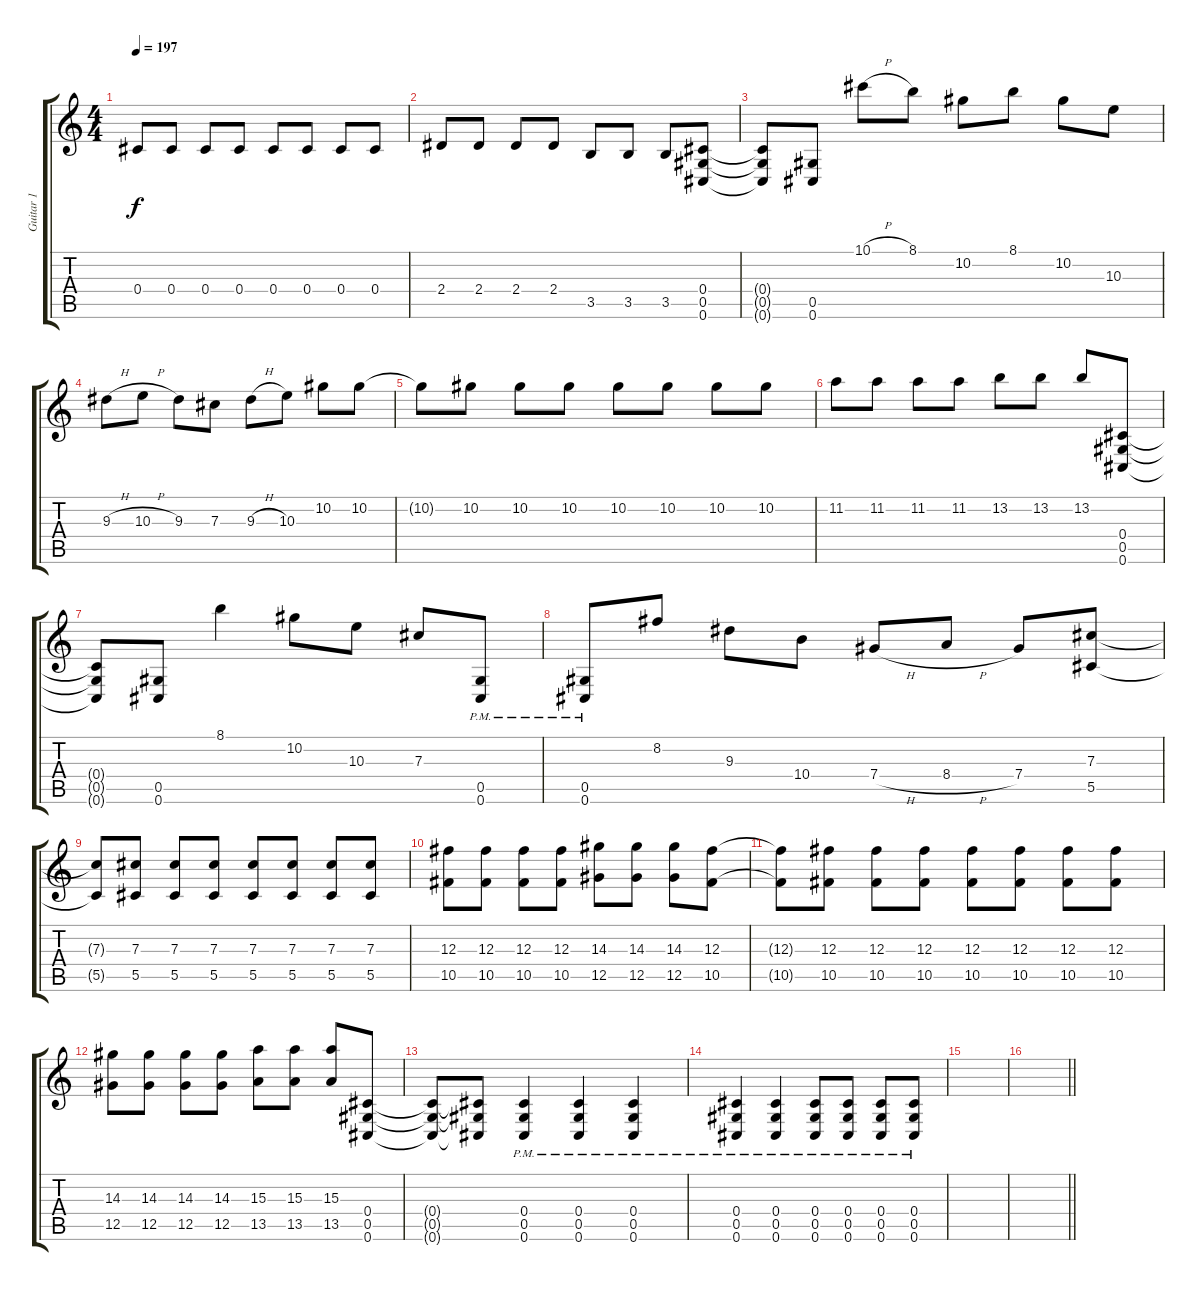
\track ("Guitar 1" "Guitar 1") {instrument distortionguitar}
\staff {score tabs}
\tuning (Eb4 Bb3 Gb3 Db3 Ab2 Db2) {hide}
\ts (4 4)
\tempo 197
\clef g2
\ks c
0.4{t}.8{dy f} 0.4.8 0.4.8 0.4.8 0.4.8 0.4.8 0.4.8 0.4.8 |
2.4.8 2.4.8 2.4.8 2.4.8 3.5.8 3.5.8 3.5.8 (0.4 0.5 0.6).8 |
(0.4{t} 0.5{t} 0.6{t}).8 (0.5 0.6).8 10.1{h}.8 8.1.8 10.2.8 8.1.8 10.2.8 10.3.8 |
9.3{h}.8 10.3{h}.8 9.3.8 7.3.8 9.3{h}.8 10.3.8 10.2.8 10.2.8 |
10.2{t}.8 10.2.8 10.2.8 10.2.8 10.2.8 10.2.8 10.2.8 10.2.8 |
11.2.8 11.2.8 11.2.8 11.2.8 13.2.8 13.2.8 13.2.8 (0.4 0.5 0.6).8 |
(0.4{t} 0.5{t} 0.6{t}).8 (0.5 0.6).8 8.1.4 10.2.8 10.3.8 7.3.8 (0.5{pm} 0.6{pm}).8 |
(0.5{pm} 0.6{pm}).8 8.2.8 9.3.8 10.4.8 7.4{h}.8 8.4{h}.8 7.4.8 (7.3 5.5).8 |
(7.3{t} 5.5{t}).8 (7.3 5.5).8 (7.3 5.5).8 (7.3 5.5).8 (7.3 5.5).8 (7.3 5.5).8 (7.3 5.5).8 (7.3 5.5).8 |
(12.3 10.5).8 (12.3 10.5).8 (12.3 10.5).8 (12.3 10.5).8 (14.3 12.5).8 (14.3 12.5).8 (14.3 12.5).8 (12.3 10.5).8 |
(12.3{t} 10.5{t}).8 (12.3 10.5).8 (12.3 10.5).8 (12.3 10.5).8 (12.3 10.5).8 (12.3 10.5).8 (12.3 10.5).8 (12.3 10.5).8 |
(14.3 12.5).8 (14.3 12.5).8 (14.3 12.5).8 (14.3 12.5).8 (15.3 13.5).8 (15.3 13.5).8 (15.3 13.5).8 (0.4 0.5 0.6).8 |
(0.4{t} 0.5{t} 0.6{t}).8 (0.4{t} 0.5{t} 0.6{t}).8 (0.4{pm} 0.5{pm} 0.6{pm}).4 (0.4{pm} 0.5{pm} 0.6{pm}).4 (0.4{pm} 0.5{pm} 0.6{pm}).4 |
(0.4{pm} 0.5{pm} 0.6{pm}).4 (0.4{pm} 0.5{pm} 0.6{pm}).4 (0.4{pm} 0.5{pm} 0.6{pm}).8 (0.4{pm} 0.5{pm} 0.6{pm}).8 (0.4{pm} 0.5{pm} 0.6{pm}).8 (0.4{pm} 0.5{pm} 0.6{pm}).8 |
|
\barLineRight lightlight
